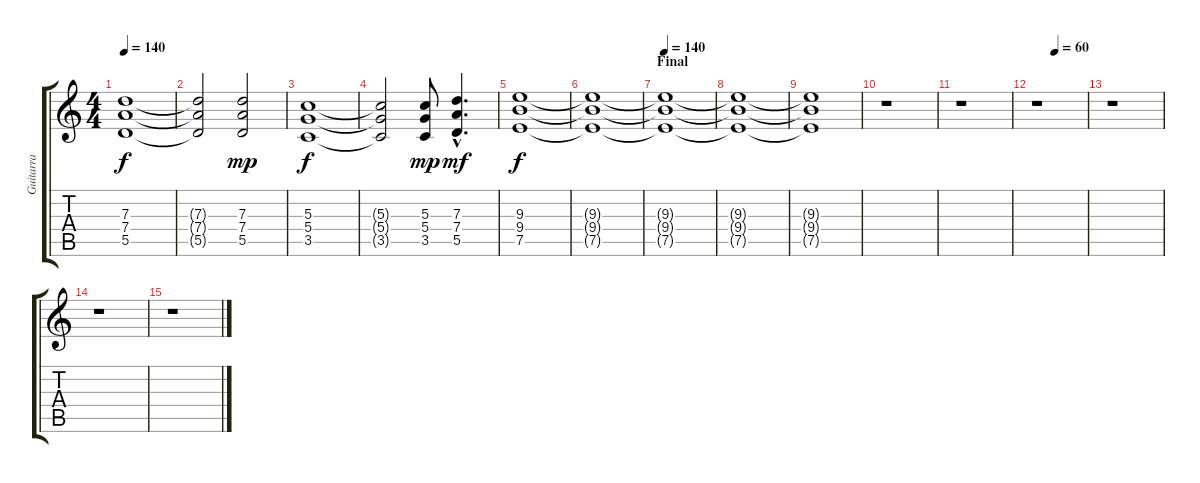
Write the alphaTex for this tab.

\track ("Guitarra" "Guitarra") {instrument distortionguitar}
\staff {score tabs}
\tuning (E4 B3 G3 D3 A2 E2) {hide}
\ts (4 4)
\tempo 140
\clef g2
\ks c
(7.3 7.4 5.5).1{dy f} |
(7.3{t} 7.4{t} 5.5{t}).2 (7.3 7.4 5.5).2{dy mp} |
(5.3 5.4 3.5).1{dy f} |
(5.3{t} 5.4{t} 3.5{t}).2 (5.3 5.4 3.5).8{dy mp} (7.3{hac} 7.4{hac} 5.5{hac}).4{d dy mf} |
(9.3 9.4 7.5).1{dy f} |
(9.3{t} 9.4{t} 7.5{t}).1 |
\section ("" "Final")
\tempo 140
(9.3{t} 9.4{t} 7.5{t}).1{volume 0 instrument distortionguitar} |
(9.3{t} 9.4{t} 7.5{t}).1 |
(9.3{t} 9.4{t} 7.5{t}).1 |
r.1 |
r.1 |
\tempo (60 0.375)
r.1 |
r.1 |
r.1 |
r.1
